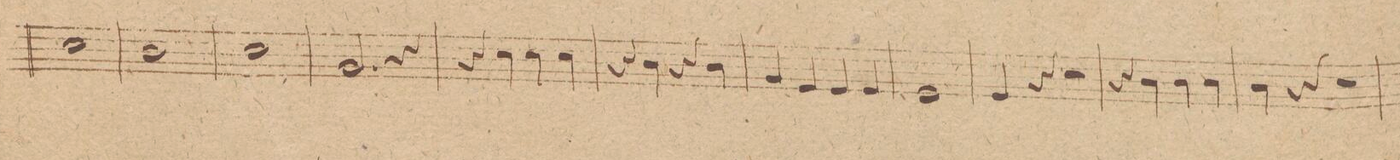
**kern	**dynam
*I"Corno 2do in F.	*
*clefG2	*
*k[b-]	*
*met(c|)	*
*M2/2	*
1f	.
=97	=97
1e	.
=98	=98
1f	.
=99	=99
2.c/	.
4r	.
=100	=100
4r	.
4f\	.
4f\	.
4f\	.
=101	=101
4r	.
4e\	.
4r	.
4d\	.
=102	=102
4c/	.
4A/	.
4A/	.
4A/	.
=103	=103
1A	.
=104	=104
4A/	.
4r	.
2r	.
=105	=105
4r	.
4e\	.
4e\	.
4e\	.
=106	=106
4e\	.
4r	.
2r	.
=107	=107
*-	*-
